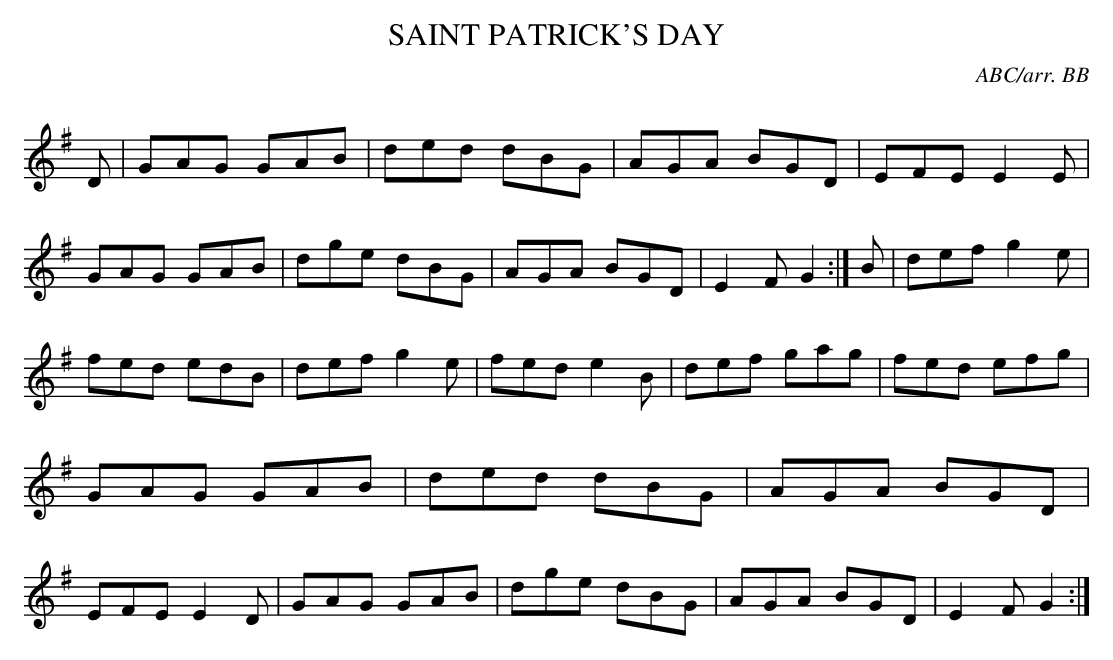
X:1
T:SAINT PATRICK'S DAY\
Y:"long dance"\
C:ABC/arr. BB\
Q:130\
L:1/8\
M:6/8\
K:G\
D|GAG GAB|ded dBG|AGA BGD|EFE E2E|\
GAG GAB|dge dBG|AGA BGD|E2F G2 :|\
B|def g2e|fed edB|def g2e|fed e2B|\
def gag|fed efg|GAG GAB|ded dBG|\
AGA BGD|EFE E2D|GAG GAB|dge dBG|\
AGA BGD|E2F G2 :|\
\
\
